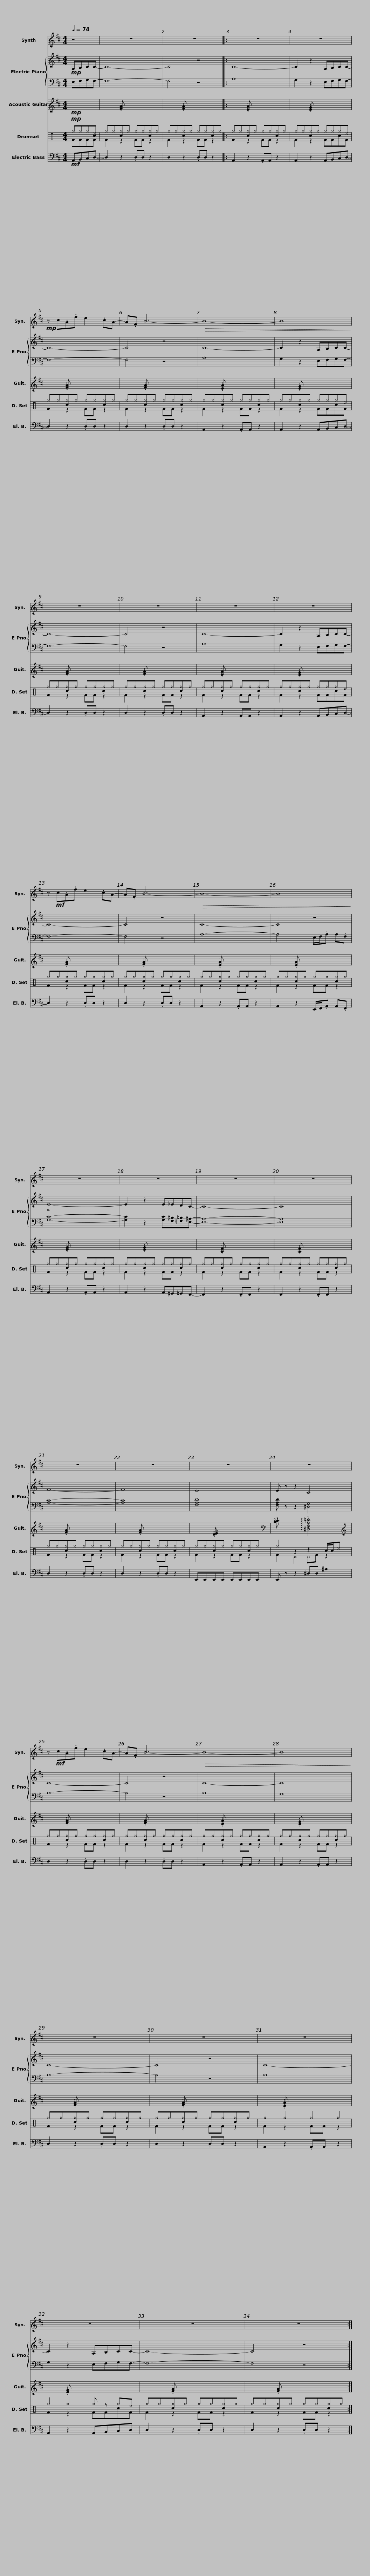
X:1
%%score 1 { 2 | 3 } 4 ( 5 6 ) 7
L:1/8
Q:1/4=74
M:4/4
I:linebreak $
K:D
V:1 treble
V:2 treble
V:3 bass
V:4 tab stafflines=6 strings=E2,A2,D3,G3,B3,E4
V:5 perc
K:none
V:6 perc
K:none
V:7 bass transpose=-12
V:1
 z4 | z8 | z8 |: z8 |$ z8 | %5
!mp! z c.A.f e2 .cA- | A.F B6- |!>(! B8- |$ B8!>)! | z8 | %10
 z8 | z8 |$ z8 | z!mf! c.A.f e2 .cA- | A.F B6- | %15
!>(! B8- |$ B8!>)! | z8 | z8 | z8 |$ %20
 z8 | z8 | z8 | z8 |$ z8 | %25
 z!mf! c.A.f e2 .cA- | A.F B6- |!>(! B8- |$ B8!>)! | z8 | %30
 z8 | z8 | z8 |$ z8 | z8 :| %35
V:2
!mp! A,B,CC- | C8- | C4 z4 |: C8- |$ C2 z2 A,B,CC- | %5
 C8- | C4 z4 | C8- |$ C2 z2 A,B,CC- | C8- | %10
 C4 z4 | C8- |$ C2 z2 A,B,CC- | C8- | C4 z4 | %15
 C8- |$ C4 z4 | !>!E8- | E2 z2 E_EDC- | C8- |$ %20
 C8 | F8- | F8 | E8 |$ E z z2 C4 | %25
 C8- | C4 z4 | C8- |$ C8 | C8- | %30
 C4 z4 | C8- | C2 z2 A,B,CC- |$ C8- | C4 z4 :| %35
V:3
 E,F,G,F,- | F,8- | F,4 z4 |: A,8 |$ G,2 z2 E,F,G,F,- | %5
 F,8- | F,4 z4 | A,8 |$ G,2 z2 E,F,G,F,- | F,8- | %10
 F,4 z4 | A,8 |$ G,2 z2 E,F,G,F,- | F,8- | F,4 z4 | %15
 A,8- |$ A,4 E,/F,/.A, A,.F, | [G,C]8- | [G,C]2 z2 [G,C][F,^B,][=F,=B,][E,^A,]- | [E,A,]8- |$ %20
 [E,A,]8 | [A,C]8- | [A,C]8 | [F,A,D]8 |$ [F,A,D] z z2 [^D,G,]4 | %25
 A,8- | A,4 z4 | A,8 |$ G,8 | A,8- | %30
 A,4 z4 | A,8 | G,2 z2 E,F,G,F,- |$ F,8- | F,4 z4 :| %35
V:4
!mp! x4 | x2 .[!2!F!1!A] x x4 | x2 .[!2!F!1!A] x x4 |: x2 .[!2!E!1!A] x x4 |$ x2 .[!2!E!1!G] x x4 | %5
 x2 .[!2!F!1!A] x x4 | x2 .[!2!F!1!A] x x4 | x2 .[!2!E!1!A] x x4 |$ x2 .[!2!E!1!G] x x4 | x2 .[!2!F!1!A] x x4 | %10
 x2 .[!2!F!1!A] x x4 | x2 .[!2!E!1!A] x x4 |$ x2 .[!2!E!1!G] x x4 | x2 .[!2!F!1!A] x x4 | x2 .[!2!F!1!A] x x4 | %15
 x2 .[!2!E!1!A] x x4 |$ x2 .[!2!E!1!A] x x4 | x2 .[!2!E!1!G] x x4 | x2 .[!2!E!1!G] x x4 | x2 .[!2!C!1!F] x x4 |$ %20
 x2 .[!2!C!1!F] x x4 | x2 .[!2!F!1!A] x x4 | x2 .[!2!F!1!A] x x4 | x2 .[!2!D!1!E] x x4 |$ .[!2!D!1!E] x x2 !arpeggio![!4!^D,!3!G,!2!C!1!=F]4 | %25
 x2 .[!2!F!1!A] x x4 | x2 .[!2!F!1!A] x x4 | x2 .[!2!E!1!A] x x4 |$ x2 .[!2!E!1!G] x x4 | x2 .[!2!F!1!A] x x4 | %30
 x2 .[!2!F!1!A] x x4 | x2 .[!2!E!1!A] x x4 | x2 .[!2!E!1!G] x x4 |$ x2 .[!2!F!1!A] x x4 | x2 .[!2!F!1!A] x x4 :| %35
V:5
[K:C]!mp! ^g^g^g[c^e] | ^g^g[c^g]^g ^g^g[c^g]^g | ^g^g[c^g]^g ^g^g[c^g]^g |: ^g^g[c^g]^g ^g^g[c^g]^g |$ ^g^g[c^g]^g ^g^g^g^e | %5
 ^g^g[c^g]^g ^g^g[c^g]^g | ^g^g[c^g]^g ^g^g[c^g]^g | ^g^g[c^g]^g ^g^g[c^g]^g |$ ^g^g[c^g]^g ^g^g^g^e | ^g^g[c^g]^g ^g^g[c^g]^g | %10
 ^g^g[c^g]^g ^g^g[c^g]^g | ^g^g[c^g]^g ^g^g[c^g]^g |$ ^g^g[c^g]^g ^g^g^g^e | ^g^g[c^g]^g ^g^g[c^g]^g | ^g^g[c^g]^g ^g^g[c^g]^g | %15
 ^g^g[c^g]^g ^g^g[c^g]^g |$ ^g^g[c^g]^g ^g^g[c^g]^g | ^g^g[c^g]^g ^g^g[c^g]^g | ^g^g[c^g]^g ^g^g[c^g]^g | ^g^g[c^g]^g ^g^g[c^g]^g |$ %20
 ^g^g[c^g]^g ^g^g[c^g]^g | ^g^g[c^g]^g ^g^g[c^g]^g | ^g^g[c^g]^g ^g^g[c^g]^g | ^g^g[c^g]^g ^g^g[c^g]^g |$ ^g2 z2 z2 c/c/^e | %25
 ^g^g[c^g]^g ^g^g[c^g]^g | ^g^g[c^g]^g ^g^g[c^g]^g | ^g^g[c^g]^g ^g^g[c^g]^g |$ ^g^g[c^g]^g ^g^g[c^g]^g | ^g^g[c^g]^g ^g^g[c^g]^g | %30
 ^g^g[c^g]^g ^g^g[c^g]^g | ^g2 ^g2 ^g2 ^g2 | ^g2 ^g2 ^g z ^g^e |$ ^g^g[c^g]^g ^g^g[c^g]^g | ^g^g[c^g]^g ^g^g[c^g]^g :| %35
V:6
[K:C] FFFF | F2 z2 FF z2 | F2 z2 FF z2 |: F2 z2 FF z2 |$ F2 z2 FFcF | %5
 F2 z2 FF z2 | F2 z2 FF z2 | F2 z2 FF z2 |$ F2 z2 FFcF | F2 z2 FF z2 | %10
 F2 z2 FF z2 | F2 z2 FF z2 |$ F2 z2 FFcF | F2 z2 FF z2 | F2 z2 FF z2 | %15
 F2 z2 FF z2 |$ F2 z2 FF z2 | F2 z2 FF z2 | F2 z2 FF z2 | F2 z2 FF z2 |$ %20
 F2 z2 FF z2 | F2 z2 FF z2 | F2 z2 FF z2 | F2 z2 FF z2 |$ F2 ^D2 ^DF z2 | %25
 F2 z2 FF z2 | F2 z2 FF z2 | F2 z2 FF z2 |$ F2 z2 FF z2 | F2 z2 FF z2 | %30
 F2 z2 FF z2 | F2 z2 FF z2 | F2 z2 FFcF |$ F2 z2 FF z2 | F2 z2 FF z2 :| %35
V:7
!mf! A,,B,,C,D,- | D,2 z2 .D,D, z2 | D,2 z2 .D,D, z2 |: A,,2 z2 .A,,A,, z2 |$ A,,2 z2 A,,B,,C,D,- | %5
 D,2 z2 .D,D, z2 | D,2 z2 .D,D, z2 | A,,2 z2 .A,,A,, z2 |$ A,,2 z2 A,,B,,C,D,- | D,2 z2 .D,D, z2 | %10
 D,2 z2 .D,D, z2 | A,,2 z2 .A,,A,, z2 |$ A,,2 z2 A,,B,,C,D,- | D,2 z2 .D,D, z2 | D,2 z2 .D,D, z2 | %15
 A,,2 z2 .A,,A,, z2 |$ A,,2 z2 E,,/F,,/.A,, A,,.F,, | A,,2 z2 .A,,A,, z2 | A,,2 z2 A,,^G,,=G,,F,,- | F,,2 z2 .F,,F,, z2 |$ %20
 F,,2 z2 .F,,F,, z2 | D,2 z2 .D,D, z2 | D,2 z2 .D,D, z2 | E,,E,,E,,E,, E,,E,,E,,E,, |$ E,, z z2 ^D,D, ^A,2 | %25
 D,2 z2 .D,D, z2 | D,2 z2 .D,D, z2 | A,,2 z2 .A,,A,, z2 |$ A,,2 z2 .A,,A,, z2 | D,2 z2 .D,D, z2 | %30
 D,2 z2 .D,D, z2 | A,,2 z2 .A,,A,, z2 | A,,2 z2 A,,B,,C,D, |$ D,2 z2 .D,D, z2 | D,2 z2 .D,D, z2 :| %35
